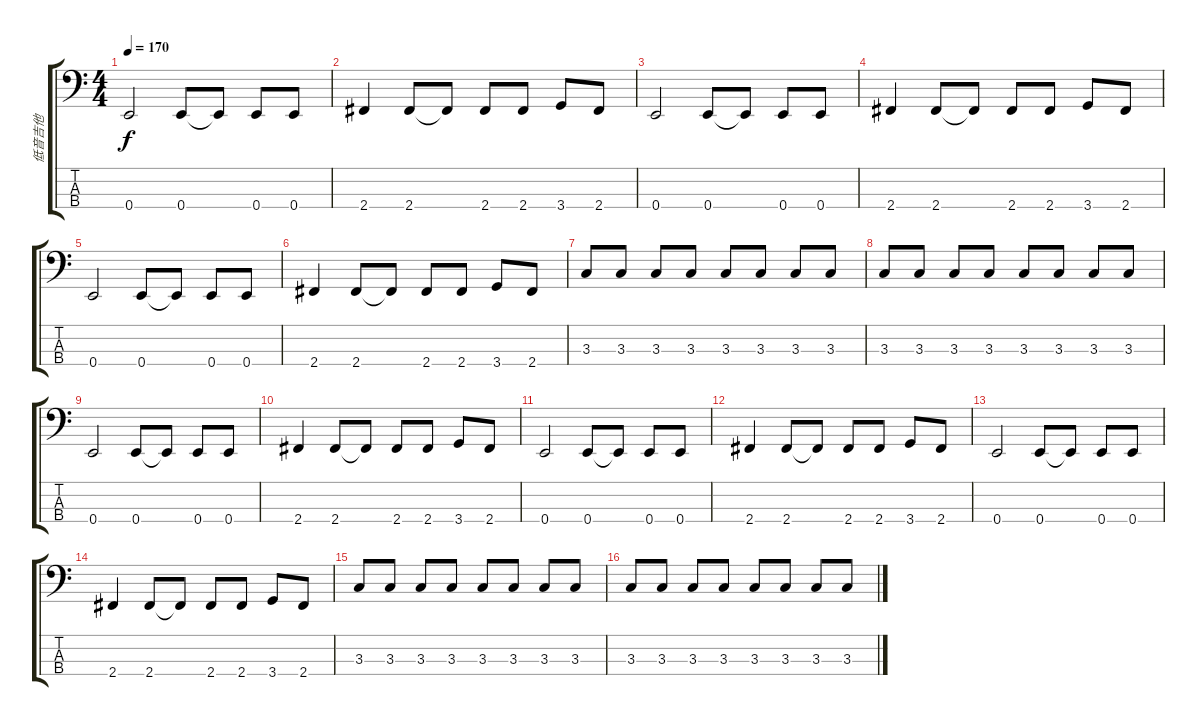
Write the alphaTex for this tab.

\track ("低音吉他 " "低音吉他 ") {instrument electricbasspick}
\staff {score tabs}
\tuning (G2 D2 A1 E1) {hide}
\ts (4 4)
\tempo 170
\clef f4
\ks c
0.4.2{dy f} 0.4.8 0.4{t}.8 0.4.8 0.4.8 |
2.4.4 2.4.8 2.4{t}.8 2.4.8 2.4.8 3.4.8 2.4.8 |
0.4.2 0.4.8 0.4{t}.8 0.4.8 0.4.8 |
2.4.4 2.4.8 2.4{t}.8 2.4.8 2.4.8 3.4.8 2.4.8 |
0.4.2 0.4.8 0.4{t}.8 0.4.8 0.4.8 |
2.4.4 2.4.8 2.4{t}.8 2.4.8 2.4.8 3.4.8 2.4.8 |
3.3.8 3.3.8 3.3.8 3.3.8 3.3.8 3.3.8 3.3.8 3.3.8 |
3.3.8 3.3.8 3.3.8 3.3.8 3.3.8 3.3.8 3.3.8 3.3.8 |
0.4.2 0.4.8 0.4{t}.8 0.4.8 0.4.8 |
2.4.4 2.4.8 2.4{t}.8 2.4.8 2.4.8 3.4.8 2.4.8 |
0.4.2 0.4.8 0.4{t}.8 0.4.8 0.4.8 |
2.4.4 2.4.8 2.4{t}.8 2.4.8 2.4.8 3.4.8 2.4.8 |
0.4.2 0.4.8 0.4{t}.8 0.4.8 0.4.8 |
2.4.4 2.4.8 2.4{t}.8 2.4.8 2.4.8 3.4.8 2.4.8 |
3.3.8 3.3.8 3.3.8 3.3.8 3.3.8 3.3.8 3.3.8 3.3.8 |
3.3.8 3.3.8 3.3.8 3.3.8 3.3.8 3.3.8 3.3.8 3.3.8
